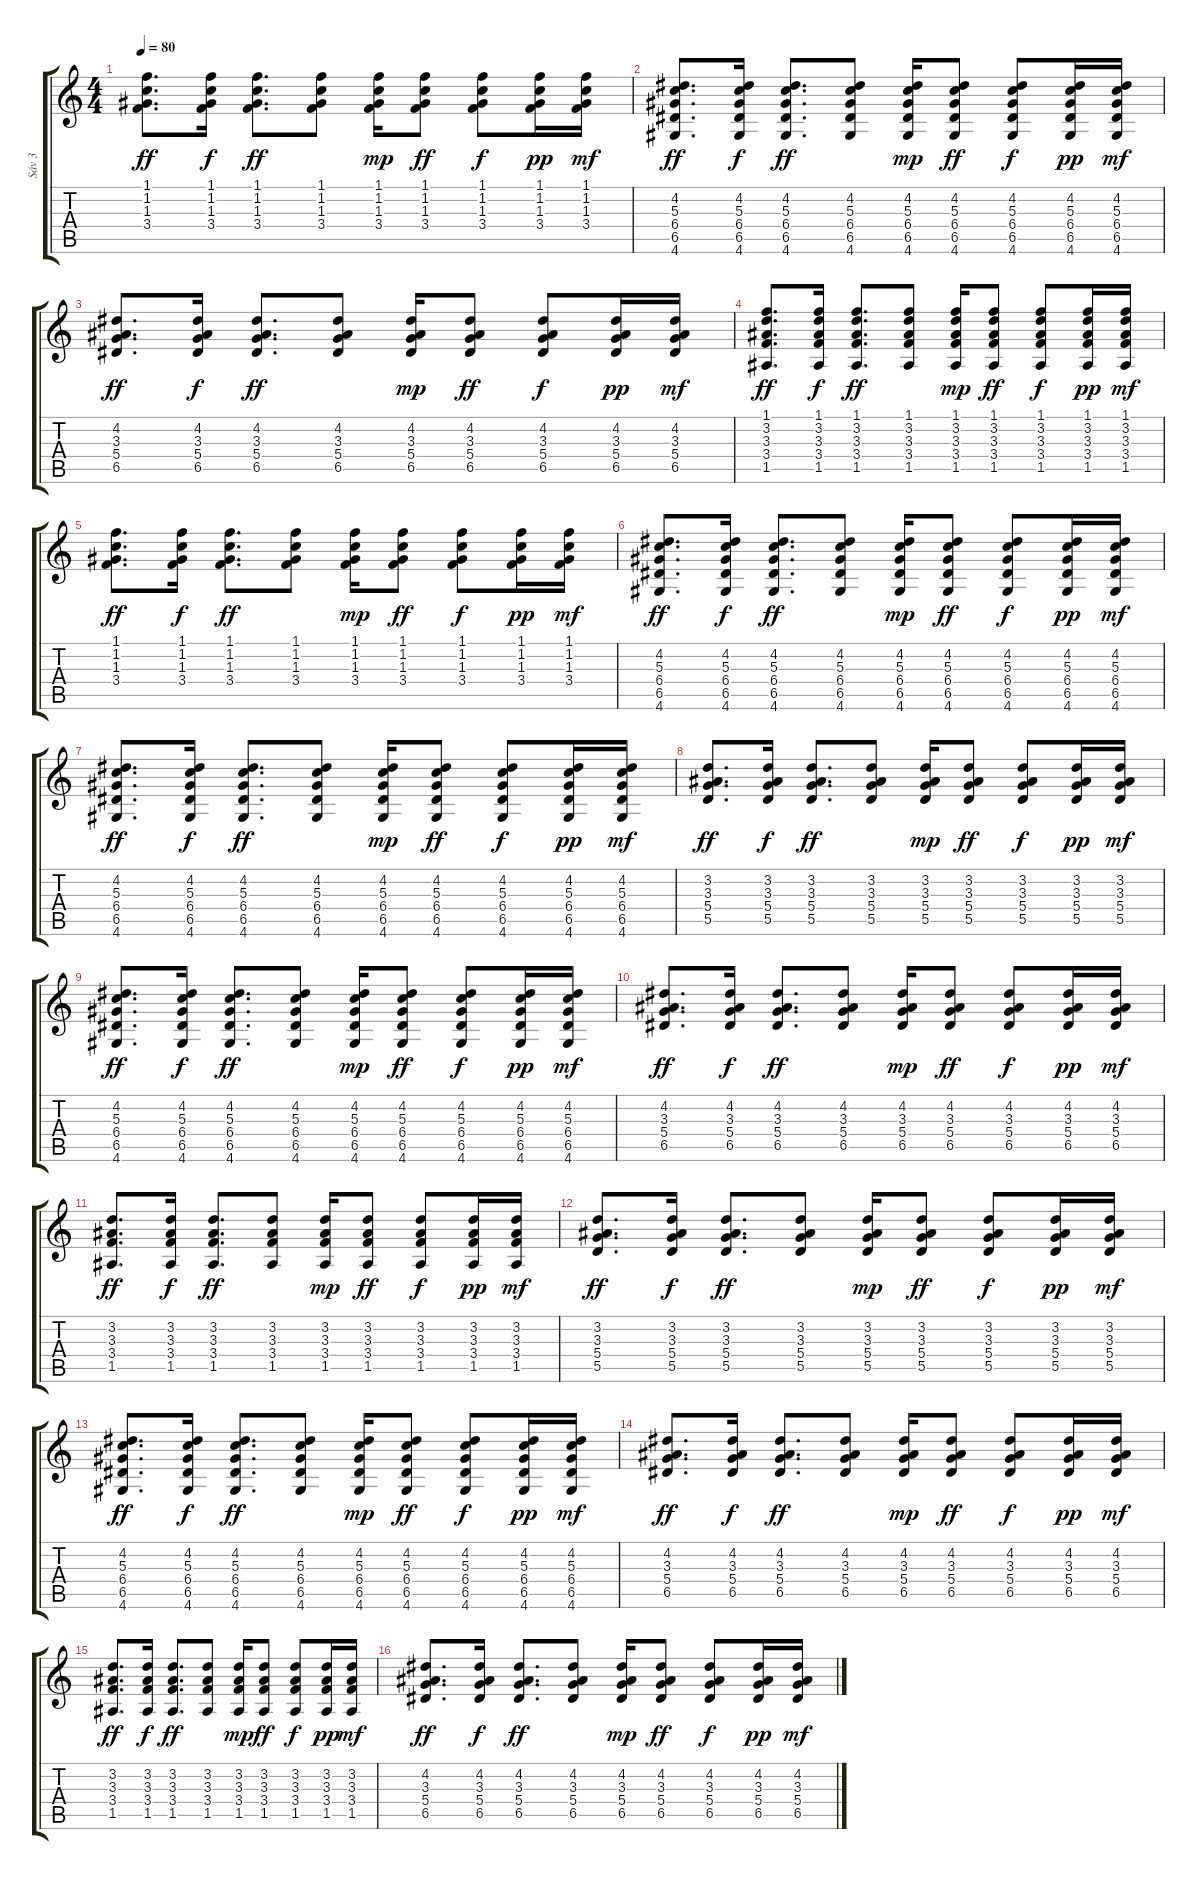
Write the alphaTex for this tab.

\track ("Sáv 3" "Sáv 3") {instrument acousticguitarsteel}
\staff {score tabs}
\tuning (E4 B3 G3 D3 A2 E2) {hide}
\ts (4 4)
\tempo 80
\clef g2
\ks c
(1.1 1.2 1.3 3.4).8{d dy ff} (1.1 1.2 1.3 3.4).16{dy f} (1.1 1.2 1.3 3.4).8{d dy ff} (1.1 1.2 1.3 3.4).8 (1.1 1.2 1.3 3.4).16{dy mp} (1.1 1.2 1.3 3.4).8{dy ff} (1.1 1.2 1.3 3.4).8{dy f} (1.1 1.2 1.3 3.4).16{dy pp} (1.1 1.2 1.3 3.4).16{dy mf} |
(4.2 5.3 6.4 6.5 4.6).8{d dy ff} (4.2 5.3 6.4 6.5 4.6).16{dy f} (4.2 5.3 6.4 6.5 4.6).8{d dy ff} (4.2 5.3 6.4 6.5 4.6).8 (4.2 5.3 6.4 6.5 4.6).16{dy mp} (4.2 5.3 6.4 6.5 4.6).8{dy ff} (4.2 5.3 6.4 6.5 4.6).8{dy f} (4.2 5.3 6.4 6.5 4.6).16{dy pp} (4.2 5.3 6.4 6.5 4.6).16{dy mf} |
(4.2 3.3 5.4 6.5).8{d dy ff} (4.2 3.3 5.4 6.5).16{dy f} (4.2 3.3 5.4 6.5).8{d dy ff} (4.2 3.3 5.4 6.5).8 (4.2 3.3 5.4 6.5).16{dy mp} (4.2 3.3 5.4 6.5).8{dy ff} (4.2 3.3 5.4 6.5).8{dy f} (4.2 3.3 5.4 6.5).16{dy pp} (4.2 3.3 5.4 6.5).16{dy mf} |
(1.1 3.2 3.3 3.4 1.5).8{d dy ff} (1.1 3.2 3.3 3.4 1.5).16{dy f} (1.1 3.2 3.3 3.4 1.5).8{d dy ff} (1.1 3.2 3.3 3.4 1.5).8 (1.1 3.2 3.3 3.4 1.5).16{dy mp} (1.1 3.2 3.3 3.4 1.5).8{dy ff} (1.1 3.2 3.3 3.4 1.5).8{dy f} (1.1 3.2 3.3 3.4 1.5).16{dy pp} (1.1 3.2 3.3 3.4 1.5).16{dy mf} |
(1.1 1.2 1.3 3.4).8{d dy ff} (1.1 1.2 1.3 3.4).16{dy f} (1.1 1.2 1.3 3.4).8{d dy ff} (1.1 1.2 1.3 3.4).8 (1.1 1.2 1.3 3.4).16{dy mp} (1.1 1.2 1.3 3.4).8{dy ff} (1.1 1.2 1.3 3.4).8{dy f} (1.1 1.2 1.3 3.4).16{dy pp} (1.1 1.2 1.3 3.4).16{dy mf} |
(4.2 5.3 6.4 6.5 4.6).8{d dy ff} (4.2 5.3 6.4 6.5 4.6).16{dy f} (4.2 5.3 6.4 6.5 4.6).8{d dy ff} (4.2 5.3 6.4 6.5 4.6).8 (4.2 5.3 6.4 6.5 4.6).16{dy mp} (4.2 5.3 6.4 6.5 4.6).8{dy ff} (4.2 5.3 6.4 6.5 4.6).8{dy f} (4.2 5.3 6.4 6.5 4.6).16{dy pp} (4.2 5.3 6.4 6.5 4.6).16{dy mf} |
(4.2 5.3 6.4 6.5 4.6).8{d dy ff} (4.2 5.3 6.4 6.5 4.6).16{dy f} (4.2 5.3 6.4 6.5 4.6).8{d dy ff} (4.2 5.3 6.4 6.5 4.6).8 (4.2 5.3 6.4 6.5 4.6).16{dy mp} (4.2 5.3 6.4 6.5 4.6).8{dy ff} (4.2 5.3 6.4 6.5 4.6).8{dy f} (4.2 5.3 6.4 6.5 4.6).16{dy pp} (4.2 5.3 6.4 6.5 4.6).16{dy mf} |
(3.2 3.3 5.4 5.5).8{d dy ff} (3.2 3.3 5.4 5.5).16{dy f} (3.2 3.3 5.4 5.5).8{d dy ff} (3.2 3.3 5.4 5.5).8 (3.2 3.3 5.4 5.5).16{dy mp} (3.2 3.3 5.4 5.5).8{dy ff} (3.2 3.3 5.4 5.5).8{dy f} (3.2 3.3 5.4 5.5).16{dy pp} (3.2 3.3 5.4 5.5).16{dy mf} |
(4.2 5.3 6.4 6.5 4.6).8{d dy ff} (4.2 5.3 6.4 6.5 4.6).16{dy f} (4.2 5.3 6.4 6.5 4.6).8{d dy ff} (4.2 5.3 6.4 6.5 4.6).8 (4.2 5.3 6.4 6.5 4.6).16{dy mp} (4.2 5.3 6.4 6.5 4.6).8{dy ff} (4.2 5.3 6.4 6.5 4.6).8{dy f} (4.2 5.3 6.4 6.5 4.6).16{dy pp} (4.2 5.3 6.4 6.5 4.6).16{dy mf} |
(4.2 3.3 5.4 6.5).8{d dy ff} (4.2 3.3 5.4 6.5).16{dy f} (4.2 3.3 5.4 6.5).8{d dy ff} (4.2 3.3 5.4 6.5).8 (4.2 3.3 5.4 6.5).16{dy mp} (4.2 3.3 5.4 6.5).8{dy ff} (4.2 3.3 5.4 6.5).8{dy f} (4.2 3.3 5.4 6.5).16{dy pp} (4.2 3.3 5.4 6.5).16{dy mf} |
(3.2 3.3 3.4 1.5).8{d dy ff} (3.2 3.3 3.4 1.5).16{dy f} (3.2 3.3 3.4 1.5).8{d dy ff} (3.2 3.3 3.4 1.5).8 (3.2 3.3 3.4 1.5).16{dy mp} (3.2 3.3 3.4 1.5).8{dy ff} (3.2 3.3 3.4 1.5).8{dy f} (3.2 3.3 3.4 1.5).16{dy pp} (3.2 3.3 3.4 1.5).16{dy mf} |
(3.2 3.3 5.4 5.5).8{d dy ff} (3.2 3.3 5.4 5.5).16{dy f} (3.2 3.3 5.4 5.5).8{d dy ff} (3.2 3.3 5.4 5.5).8 (3.2 3.3 5.4 5.5).16{dy mp} (3.2 3.3 5.4 5.5).8{dy ff} (3.2 3.3 5.4 5.5).8{dy f} (3.2 3.3 5.4 5.5).16{dy pp} (3.2 3.3 5.4 5.5).16{dy mf} |
(4.2 5.3 6.4 6.5 4.6).8{d dy ff} (4.2 5.3 6.4 6.5 4.6).16{dy f} (4.2 5.3 6.4 6.5 4.6).8{d dy ff} (4.2 5.3 6.4 6.5 4.6).8 (4.2 5.3 6.4 6.5 4.6).16{dy mp} (4.2 5.3 6.4 6.5 4.6).8{dy ff} (4.2 5.3 6.4 6.5 4.6).8{dy f} (4.2 5.3 6.4 6.5 4.6).16{dy pp} (4.2 5.3 6.4 6.5 4.6).16{dy mf} |
(4.2 3.3 5.4 6.5).8{d dy ff} (4.2 3.3 5.4 6.5).16{dy f} (4.2 3.3 5.4 6.5).8{d dy ff} (4.2 3.3 5.4 6.5).8 (4.2 3.3 5.4 6.5).16{dy mp} (4.2 3.3 5.4 6.5).8{dy ff} (4.2 3.3 5.4 6.5).8{dy f} (4.2 3.3 5.4 6.5).16{dy pp} (4.2 3.3 5.4 6.5).16{dy mf} |
(3.2 3.3 3.4 1.5).8{d dy ff} (3.2 3.3 3.4 1.5).16{dy f} (3.2 3.3 3.4 1.5).8{d dy ff} (3.2 3.3 3.4 1.5).8 (3.2 3.3 3.4 1.5).16{dy mp} (3.2 3.3 3.4 1.5).8{dy ff} (3.2 3.3 3.4 1.5).8{dy f} (3.2 3.3 3.4 1.5).16{dy pp} (3.2 3.3 3.4 1.5).16{dy mf} |
(4.2 3.3 5.4 6.5).8{d dy ff} (4.2 3.3 5.4 6.5).16{dy f} (4.2 3.3 5.4 6.5).8{d dy ff} (4.2 3.3 5.4 6.5).8 (4.2 3.3 5.4 6.5).16{dy mp} (4.2 3.3 5.4 6.5).8{dy ff} (4.2 3.3 5.4 6.5).8{dy f} (4.2 3.3 5.4 6.5).16{dy pp} (4.2 3.3 5.4 6.5).16{dy mf}
